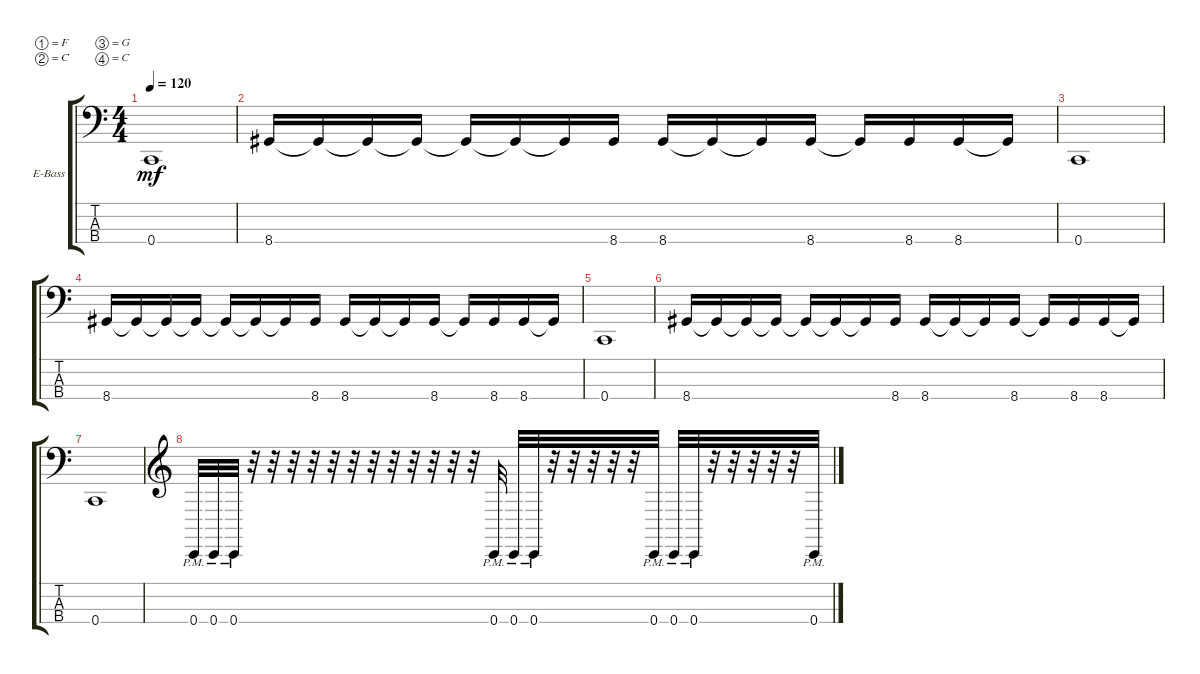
\defaultSystemsLayout 4
\bracketExtendMode groupsimilarinstruments
\firstSystemTrackNameOrientation horizontal
\otherSystemsTrackNameOrientation horizontal
\track ("Alex" "E-Bass") {instrument electricbassfinger}
\staff {score tabs}
\tuning (F2 C2 G1 C1)
\ts (4 4)
\tempo 120
\clef f4
\ks c
0.4.1{dy mf} |
8.4.16 8.4{t}.16 8.4{t}.16 8.4{t}.16 8.4{t}.16 8.4{t}.16 8.4{t}.16 8.4.16 8.4.16 8.4{t}.16 8.4{t}.16 8.4.16 8.4{t}.16 8.4.16 8.4.16 8.4{t}.16 |
0.4.1 |
8.4.16 8.4{t}.16 8.4{t}.16 8.4{t}.16 8.4{t}.16 8.4{t}.16 8.4{t}.16 8.4.16 8.4.16 8.4{t}.16 8.4{t}.16 8.4.16 8.4{t}.16 8.4.16 8.4.16 8.4{t}.16 |
0.4.1 |
8.4.16 8.4{t}.16 8.4{t}.16 8.4{t}.16 8.4{t}.16 8.4{t}.16 8.4{t}.16 8.4.16 8.4.16 8.4{t}.16 8.4{t}.16 8.4.16 8.4{t}.16 8.4.16 8.4.16 8.4{t}.16 |
0.4.1 |
\clef g2
0.4{pm}.32 0.4{pm}.32 0.4{pm}.32 r.32 r.32 r.32 r.32 r.32 r.32 r.32 r.32 r.32 r.32 r.32 r.32 0.4{pm}.32 0.4{pm}.32 0.4{pm}.32 r.32 r.32 r.32 r.32 r.32 0.4{pm}.32 0.4{pm}.32 0.4{pm}.32 r.32 r.32 r.32 r.32 r.32 0.4{pm}.32
